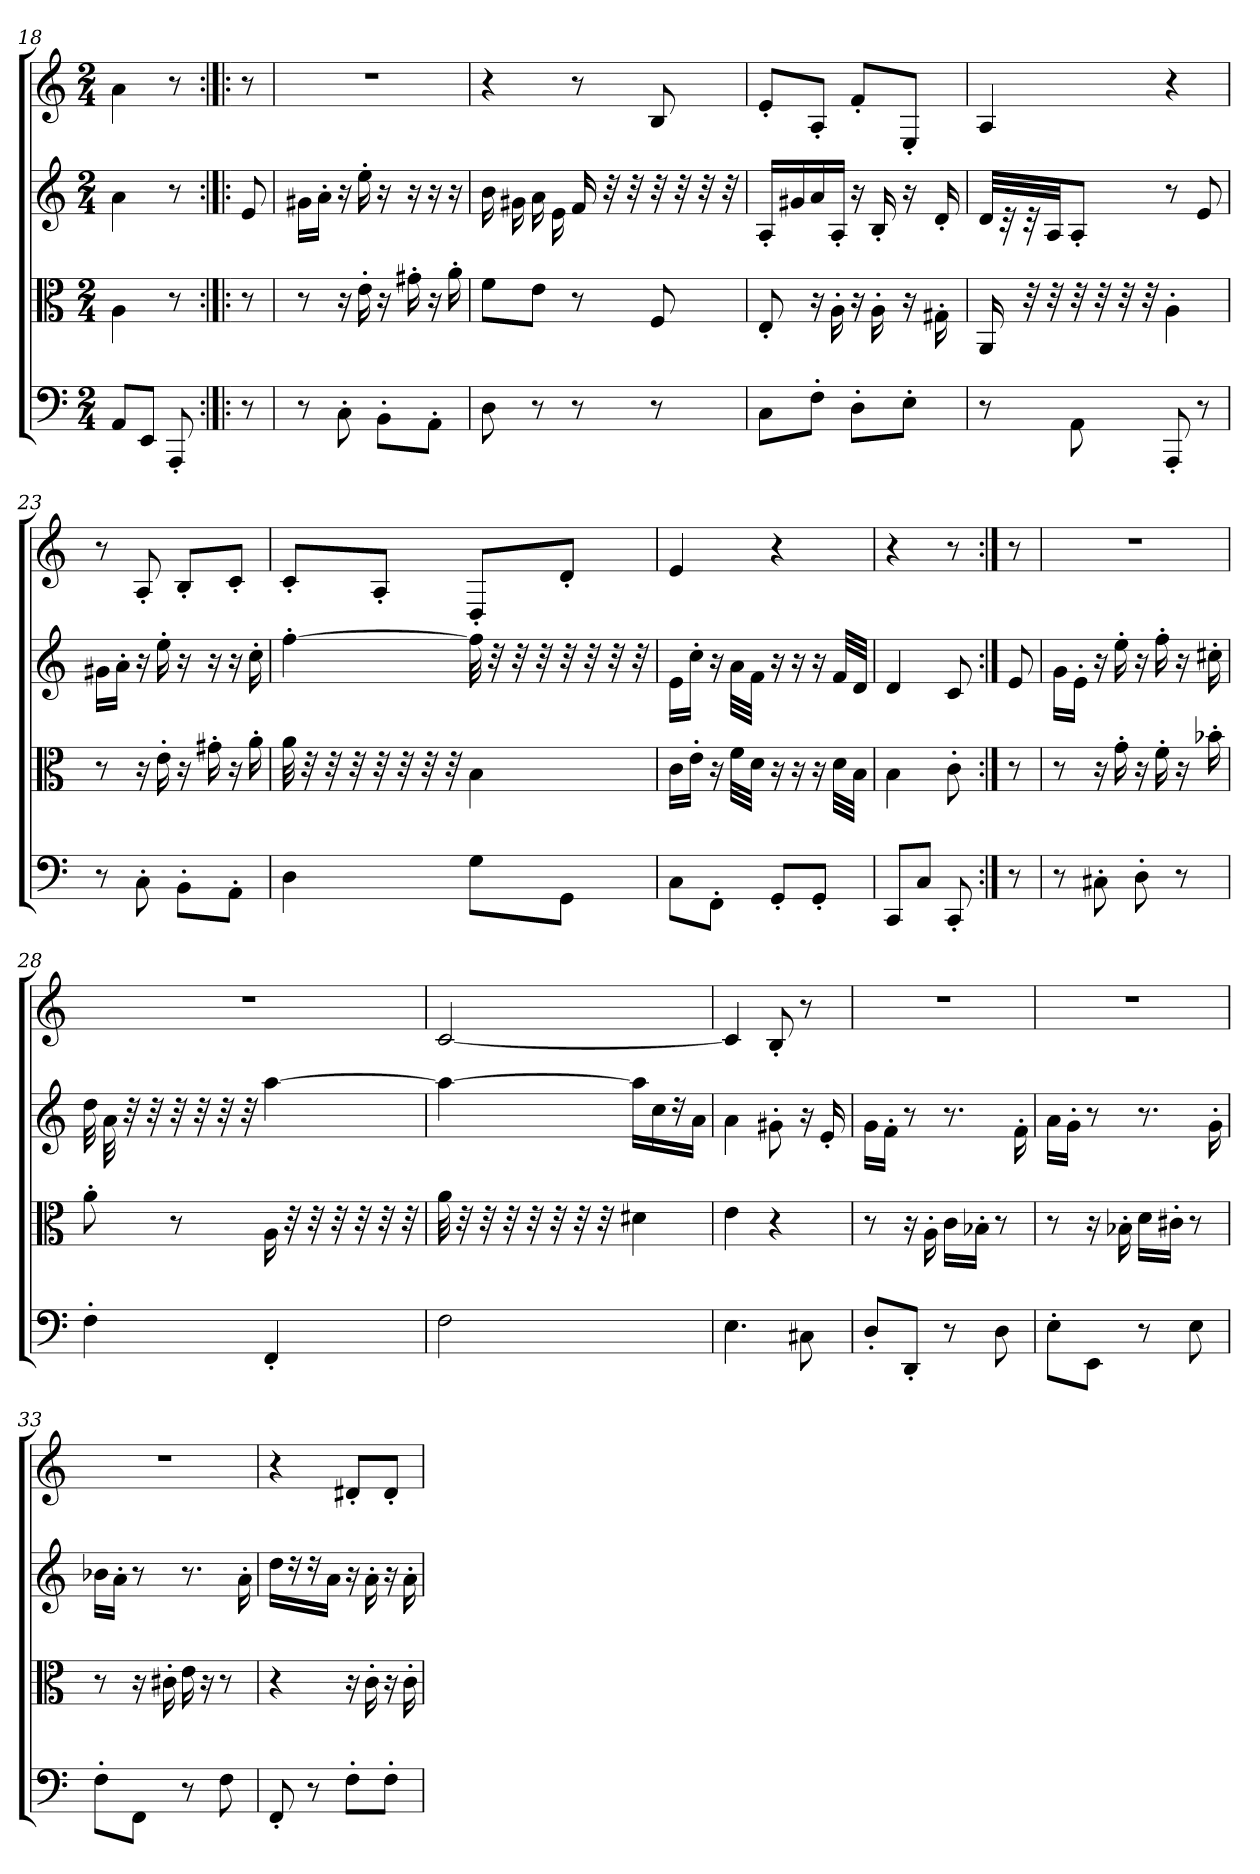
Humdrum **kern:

**kern	**kern	**kern	**kern
*part4	*part3	*part2	*part1
*staff4	*staff3	*staff2	*staff1
*clefF4	*clefC3	*clefG2	*clefG2
*k[]	*k[]	*k[]	*k[]
*a:	*a:	*a:	*a:
*M2/4	*M2/4	*M2/4	*M2/4
=18	=18	=18	=18
8AA/L	4A\	4a\	4a\
8EE/J	.	.	.
8AAA'/	8r	8r	8r
=:|!|:	=:|!|:	=:|!|:	=:|!|:
8r	8r	8e/	8r
=19	=19	=19	=19
8r	8r	16g#X\LL	2r
.	.	16a'\JJ	.
8C'\	16r	16r	.
.	16e'\	16ee'\	.
8BB'\L	16r	16r	.
.	16g#X'\	16r	.
8AA'\J	16r	16r	.
.	16a'\	16r	.
=20	=20	=20	=20
8D\	8f\L	16b\	4r
.	.	16g#X\	.
8r	8e\J	16a\	.
.	.	16e\	.
8r	8r	16f/	8r
.	.	32r	.
.	.	32r	.
8r	8F/	32r	8B/
.	.	32r	.
.	.	32r	.
.	.	32r	.
=21	=21	=21	=21
8C\L	8E'/	16A'/LL	8e'/L
.	.	16g#X/	.
8F'\J	16r	16a/	8A'/J
.	16A'\	16A'/JJ	.
8D'\L	16r	16r	8f'/L
.	16A'\	16B'/	.
8E'\J	16r	16r	8E'/J
.	16G#X'\	16d'/	.
=22	=22	=22	=22
8r	16AA/	32d/LLL	4A/
.	.	32r	.
.	32r	32r	.
.	32r	32A/JJ	.
8AA\	32r	8A'/J	.
.	32r	.	.
.	32r	.	.
.	32r	.	.
8AAA'/	4A'\	8r	4r
8r	.	8e/	.
=23	=23	=23	=23
8r	8r	16g#X\LL	8r
.	.	16a'\JJ	.
8C'\	16r	16r	8A'/
.	16e'\	16ee'\	.
8BB'\L	16r	16r	8B'/L
.	16g#X'\	16r	.
8AA'\J	16r	16r	8c'/J
.	16a'\	16cc'\	.
=24	=24	=24	=24
4D\	32a\	[4ff'\	8c'/L
.	32r	.	.
.	32r	.	.
.	32r	.	.
.	32r	.	8A'/J
.	32r	.	.
.	32r	.	.
.	32r	.	.
8G\L	4B\	32ff\]	8D'/L
.	.	32r	.
.	.	32r	.
.	.	32r	.
8GG\J	.	32r	8d'/J
.	.	32r	.
.	.	32r	.
.	.	32r	.
=25	=25	=25	=25
8C\L	16c\LL	16e\LL	4e/
.	16e'\JJ	16cc'\JJ	.
8FF'\J	16r	16r	.
.	32f\LLL	32a\LLL	.
.	32d\JJJ	32f\JJJ	.
8GG'/L	16r	16r	4r
.	16r	16r	.
8GG'/J	16r	16r	.
.	32d\LLL	32f/LLL	.
.	32B\JJJ	32d/JJJ	.
=26	=26	=26	=26
8CC/L	4B\	4d/	4r
8C/J	.	.	.
8CC'/	8c'\	8c/	8r
=:|!	=:|!	=:|!	=:|!
8r	8r	8e/	8r
=27	=27	=27	=27
8r	8r	16g\LL	2r
.	.	16e'\JJ	.
8C#X'\	16r	16r	.
.	16g'\	16ee'\	.
8D'\	16r	16r	.
.	16f'\	16ff'\	.
8r	16r	16r	.
.	16b-X'\	16cc#X'\	.
=28	=28	=28	=28
4F'\	8a'\	32dd\	2r
.	.	32a\	.
.	.	32r	.
.	.	32r	.
.	8r	32r	.
.	.	32r	.
.	.	32r	.
.	.	32r	.
4FF'/	16A\	[4aa\	.
.	32r	.	.
.	32r	.	.
.	32r	.	.
.	32r	.	.
.	32r	.	.
.	32r	.	.
=29	=29	=29	=29
2F\	32a\	4aa\_	[2c/
.	32r	.	.
.	32r	.	.
.	32r	.	.
.	32r	.	.
.	32r	.	.
.	32r	.	.
.	32r	.	.
.	4d#X\	16aa\LL]	.
.	.	16cc\	.
.	.	16r	.
.	.	16a\JJ	.
=30	=30	=30	=30
4.E\	4e\	4a\	4c/]
.	4r	8g#X'\	8B'/
8C#X\	.	16r	8r
.	.	16e'/	.
=31	=31	=31	=31
8D'/L	8r	16g\LL	2r
.	.	16f'\JJ	.
8DD'/J	16r	8r	.
.	16A'\	.	.
8r	16c\LL	8.r	.
.	16B-X'\JJ	.	.
8D\	8r	.	.
.	.	16f'\	.
=32	=32	=32	=32
8E'\L	8r	16a\LL	2r
.	.	16g'\JJ	.
8EE\J	16r	8r	.
.	16B-X'\	.	.
8r	16d\LL	8.r	.
.	16c#X'\JJ	.	.
8E\	8r	.	.
.	.	16g'\	.
=33	=33	=33	=33
8F'\L	8r	16b-X\LL	2r
.	.	16a'\JJ	.
8FF\J	16r	8r	.
.	16c#X'\	.	.
8r	16e\	8.r	.
.	16r	.	.
8F\	8r	.	.
.	.	16a'\	.
=34	=34	=34	=34
8FF'/	4r	16dd\LL	4r
.	.	16r	.
8r	.	16r	.
.	.	16a\JJ	.
8F'\L	16r	16r	8d#X'/L
.	16c'\	16a'\	.
8F'\J	16r	16r	8d#'/J
.	16c'\	16a'\	.
=	=	=	=
*-	*-	*-	*-
